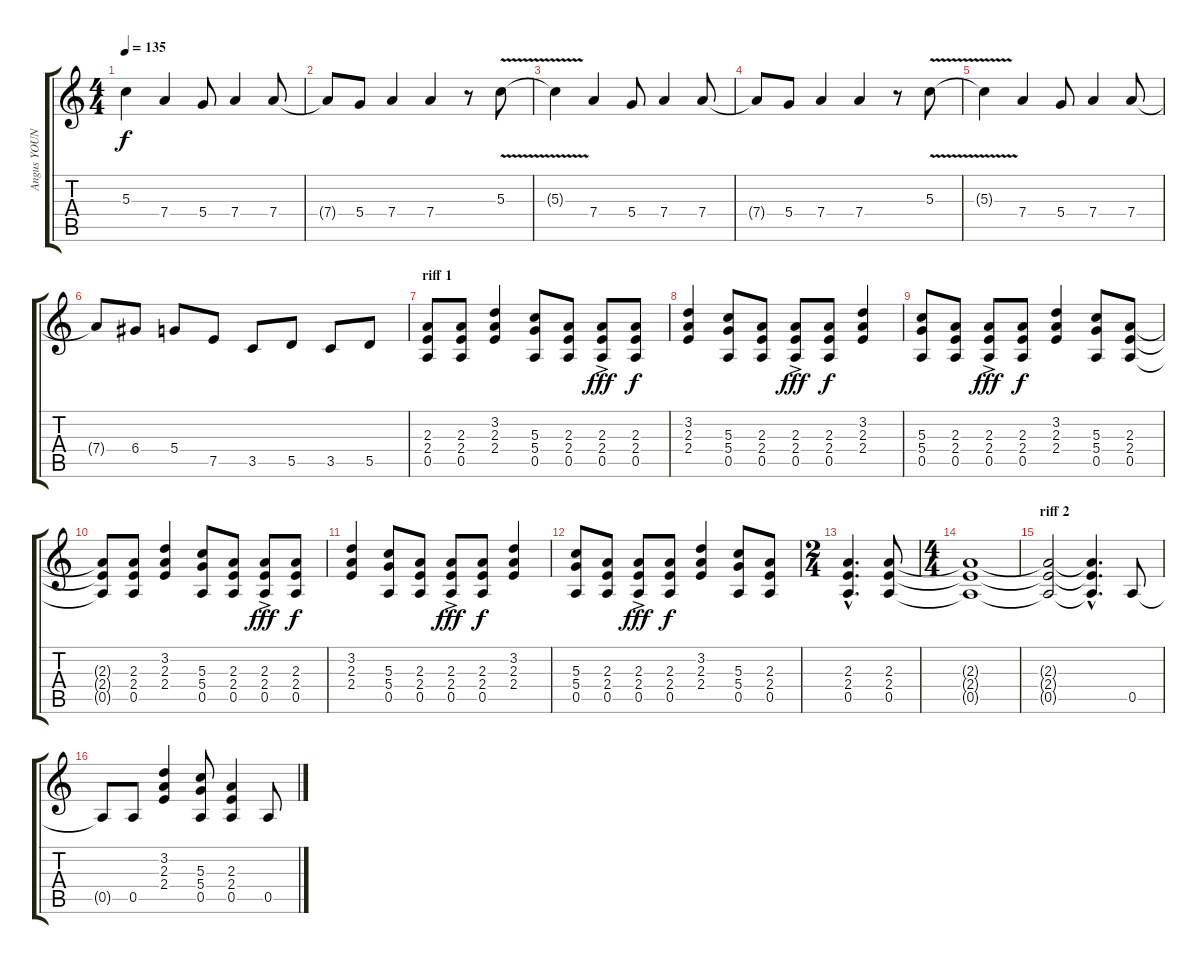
\track ("Angus YOUNG (Lead Guitar)" "Angus YOUN") {instrument distortionguitar}
\staff {score tabs}
\tuning (E4 B3 G3 D3 A2 E2) {hide}
\ts (4 4)
\tempo 135
\clef g2
\ks c
5.3{t}.4{dy f} 7.4.4 5.4.8 7.4.4 7.4.8 |
7.4{t}.8 5.4.8 7.4.4 7.4.4 r.8 5.3{v}.8 |
5.3{t}.4 7.4.4 5.4.8 7.4.4 7.4.8 |
7.4{t}.8 5.4.8 7.4.4 7.4.4 r.8 5.3{v}.8 |
5.3{t}.4 7.4.4 5.4.8 7.4.4 7.4.8 |
7.4{t}.8 6.4.8 5.4.8 7.5.8 3.5.8 5.5.8 3.5.8 5.5.8 |
\section ("" "riff 1")
(2.3 2.4 0.5).8 (2.3 2.4 0.5).8 (3.2 2.3 2.4).4 (5.3 5.4 0.5).8 (2.3 2.4 0.5).8 (2.3{ac} 2.4 0.5).8{dy fff} (2.3 2.4 0.5).8{dy f} |
(3.2 2.3 2.4).4 (5.3 5.4 0.5).8 (2.3 2.4 0.5).8 (2.3 2.4 0.5{ac}).8{dy fff} (2.3 2.4 0.5).8{dy f} (3.2 2.3 2.4).4 |
(5.3 5.4 0.5).8 (2.3 2.4 0.5).8 (2.3 2.4 0.5{ac}).8{dy fff} (2.3 2.4 0.5).8{dy f} (3.2 2.3 2.4).4 (5.3 5.4 0.5).8 (2.3 2.4 0.5).8 |
(2.3{t} 2.4{t} 0.5{t}).8 (2.3 2.4 0.5).8 (3.2 2.3 2.4).4 (5.3 5.4 0.5).8 (2.3 2.4 0.5).8 (2.3 2.4 0.5{ac}).8{dy fff} (2.3 2.4 0.5).8{dy f} |
(3.2 2.3 2.4).4 (5.3 5.4 0.5).8 (2.3 2.4 0.5).8 (2.3{ac} 2.4 0.5).8{dy fff} (2.3 2.4 0.5).8{dy f} (3.2 2.3 2.4).4 |
(5.3 5.4 0.5).8 (2.3 2.4 0.5).8 (2.3 2.4 0.5{ac}).8{dy fff} (2.3 2.4 0.5).8{dy f} (3.2 2.3 2.4).4 (5.3 5.4 0.5).8 (2.3 2.4 0.5).8 |
\ts (2 4)
(2.3{hac} 2.4{hac} 0.5{hac}).4{d} (2.3 2.4 0.5).8 |
\ts (4 4)
(2.3{t} 2.4{t} 0.5{t}).1 |
\section ("" "riff 2")
(2.3{t} 2.4{t} 0.5{t}).2 (2.3{hac t} 2.4{hac t} 0.5{hac t}).4{d} 0.5.8 |
0.5{t}.8 0.5.8 (3.2 2.3 2.4).4 (5.3 5.4 0.5).8 (2.3 2.4 0.5).4 0.5.8
